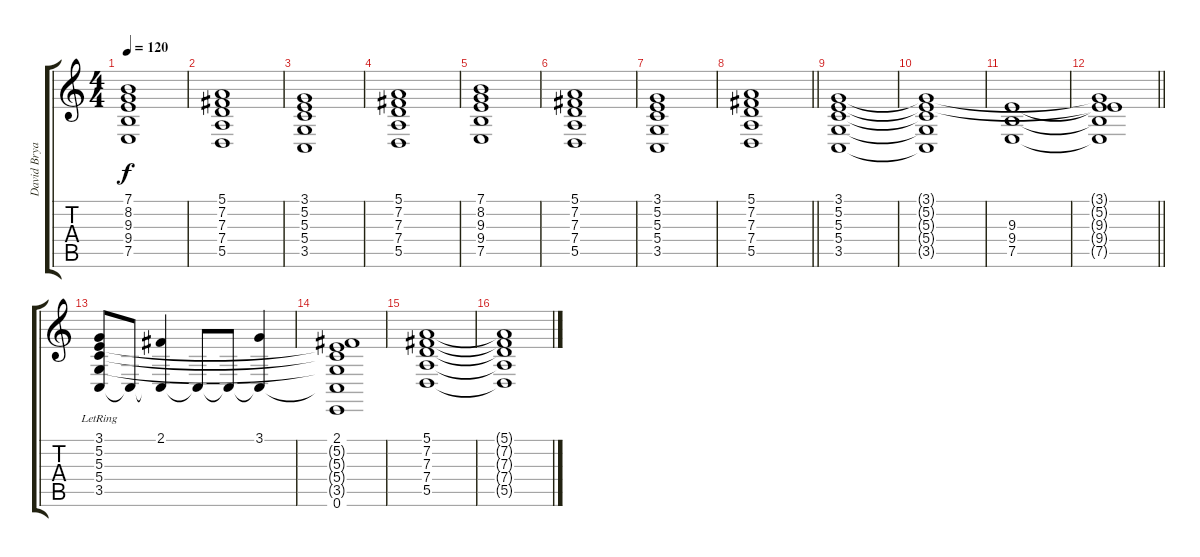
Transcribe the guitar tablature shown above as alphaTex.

\track ("David Bryan (Strings)" "David Brya") {instrument synthstrings1}
\staff {score tabs}
\tuning (E4 B3 G3 D3 A2 E2) {hide}
\ts (4 4)
\tempo 120
\clef g2
\ks c
(7.1 8.2 9.3 9.4 7.5).1{dy f} |
(5.1 7.2 7.3 7.4 5.5).1 |
(3.1 5.2 5.3 5.4 3.5).1 |
(5.1 7.2 7.3 7.4 5.5).1 |
(7.1 8.2 9.3 9.4 7.5).1 |
(5.1 7.2 7.3 7.4 5.5).1 |
(3.1 5.2 5.3 5.4 3.5).1 |
\barLineRight lightlight
(5.1 7.2 7.3 7.4 5.5).1 |
(3.1 5.2 5.3 5.4 3.5).1 |
(3.1{t} 5.2{t} 5.3{t} 5.4{t} 3.5{t}).1 |
(9.3 9.4 7.5).1 |
\barLineRight lightlight
(3.1{t} 5.2{t} 9.3{t} 9.4{t} 7.5{t}).1 |
(3.1{lr} 5.2{lr} 5.3{lr} 5.4{lr} 3.5{lr}).8 3.5{t}.8 (2.1 3.5{t}).4 3.5{t}.8 3.5{t}.8 (3.1 3.5{t}).4 |
(2.1 5.2{t} 5.3{t} 5.4{t} 3.5{t} 0.6).1 |
(5.1 7.2 7.3 7.4 5.5).1 |
(5.1{t} 7.2{t} 7.3{t} 7.4{t} 5.5{t}).1
